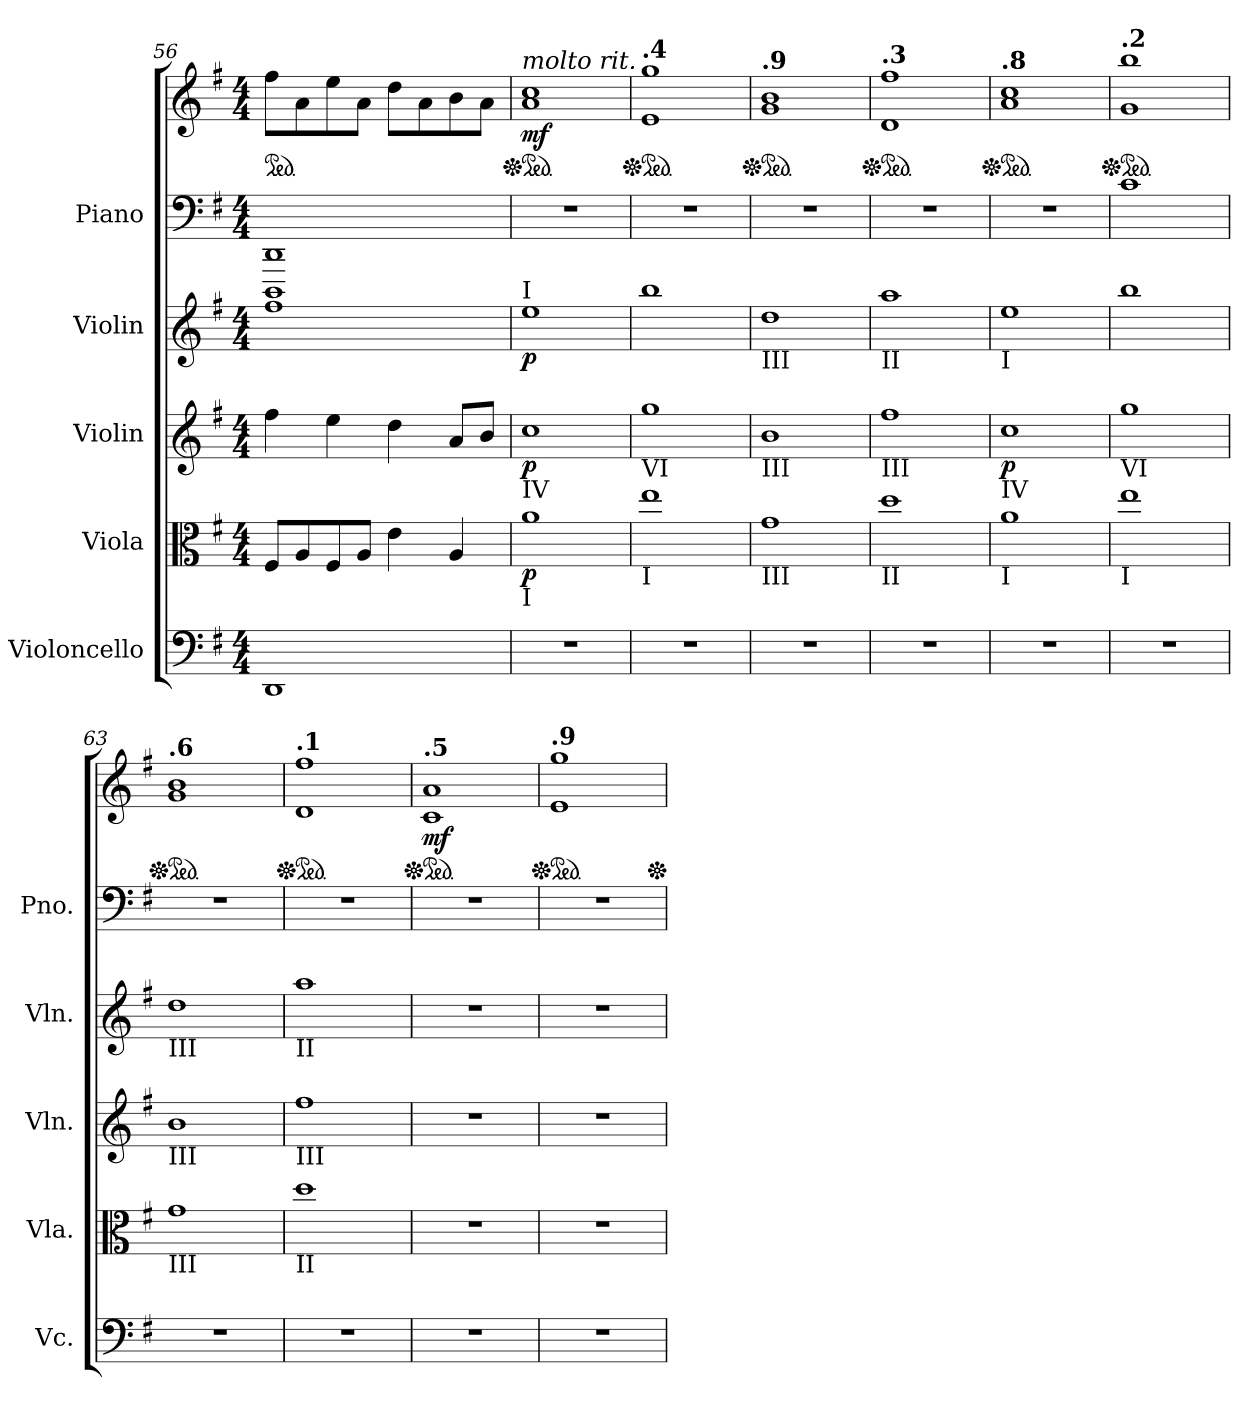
**kern	**kern	**dynam	**kern	**dynam	**kern	**dynam	**kern	**kern	**dynam
*part5	*part4	*part4	*part3	*part3	*part2	*part2	*part1	*part1	*part1
*staff6	*staff5	*staff5	*staff4	*staff4	*staff3	*staff3	*staff2	*staff1	*staff1/2
*I"Violoncello	*I"Viola	*	*I"Violin	*	*I"Violin	*	*I"Piano	*	*
*I'Vc.	*I'Vla.	*	*I'Vln.	*	*I'Vln.	*	*I'Pno.	*	*
*clefF4	*clefC3	*	*clefG2	*	*clefG2	*	*clefF4	*clefG2	*
*k[f#]	*k[f#]	*	*k[f#]	*	*k[f#]	*	*k[f#]	*k[f#]	*
*M4/4	*M4/4	*	*M4/4	*	*M4/4	*	*M4/4	*M4/4	*
*	*	*	*	*	*	*	*	*ped	*
=56	=56	=56	=56	=56	=56	=56	=56	=56	=56
1DD	8F#/L	.	4ff#\	.	1ff#	.	1DDD 1DD	8ff#\L	.
.	8A/	.	.	.	.	.	.	8a\	.
.	8F#/	.	4ee\	.	.	.	.	8ee\	.
.	8A/J	.	.	.	.	.	.	8a\J	.
.	4e\	.	4dd\	.	.	.	.	8dd\L	.
.	.	.	.	.	.	.	.	8a\	.
.	4A/	.	8a/L	.	.	.	.	8b\	.
.	.	.	8b/J	.	.	.	.	8a\J	.
=57	=57	=57	=57	=57	=57	=57	=57	=57	=57
*	*	*	*	*	*	*	*	*Xped	*
*	*	*	*	*	*	*	*	*ped	*
*	*	*	*	*	*	*	*	*MM63	*
!	!	!	!	!	!	!	!	!LO:TX:i:t=molto rit.	!
!	!	!	!	!	!LO:TX:a:t=I	!	!	!	!
!	!	!	!LO:TX:b:t=IV	!	!	!	!	!	!
!	!LO:TX:b:t=I	!	!	!	!	!	!	!	!
!	!	!LO:DY:b	!	!LO:DY:b	!	!LO:DY:b	!	!	!LO:DY:b
1r	1a	p	1cc	p	1ee	p	1r	1a 1cc	mf
=58	=58	=58	=58	=58	=58	=58	=58	=58	=58
*	*	*	*	*	*	*	*	*Xped	*
*	*	*	*	*	*	*	*	*ped	*
*	*	*	*	*	*	*	*	*MM62	*
!	!	!	!	!	!	!	!	!LO:TX:a:B:t=.4	!
!	!	!	!LO:TX:b:t=VI	!	!	!	!	!	!
!	!LO:TX:b:t=I	!	!	!	!	!	!	!	!
1r	1ee	.	1gg	.	1bb	.	1r	1e 1gg	.
=59	=59	=59	=59	=59	=59	=59	=59	=59	=59
*	*	*	*	*	*	*	*	*Xped	*
*	*	*	*	*	*	*	*	*ped	*
*	*	*	*	*	*	*	*	*MM61	*
!	!	!	!	!	!	!	!	!LO:TX:a:B:t=.9	!
!	!	!	!	!	!LO:TX:b:t=III	!	!	!	!
!	!	!	!LO:TX:b:t=III	!	!	!	!	!	!
!	!LO:TX:b:t=III	!	!	!	!	!	!	!	!
1r	1g	.	1b	.	1dd	.	1r	1g 1b	.
=60	=60	=60	=60	=60	=60	=60	=60	=60	=60
*	*	*	*	*	*	*	*	*Xped	*
*	*	*	*	*	*	*	*	*ped	*
*	*	*	*	*	*	*	*	*MM61	*
!	!	!	!	!	!	!	!	!LO:TX:a:B:t=.3	!
!	!	!	!	!	!LO:TX:b:t=II	!	!	!	!
!	!	!	!LO:TX:b:t=III	!	!	!	!	!	!
!	!LO:TX:b:t=II	!	!	!	!	!	!	!	!
1r	1dd	.	1ff#	.	1aa	.	1r	1d 1ff#	.
=61	=61	=61	=61	=61	=61	=61	=61	=61	=61
*	*	*	*	*	*	*	*	*Xped	*
*	*	*	*	*	*	*	*	*ped	*
*	*	*	*	*	*	*	*	*MM60	*
!	!	!	!	!	!	!	!	!LO:TX:a:B:t=.8	!
!	!	!	!	!	!LO:TX:b:t=I	!	!	!	!
!	!	!	!LO:TX:b:t=IV	!	!	!	!	!	!
!	!LO:TX:b:t=I	!	!	!	!	!	!	!	!
!	!	!	!	!LO:DY:b	!	!	!	!	!
1r	1a	.	1cc	p	1ee	.	1r	1a 1cc	.
=62	=62	=62	=62	=62	=62	=62	=62	=62	=62
*	*	*	*	*	*	*	*	*Xped	*
*	*	*	*	*	*	*	*	*ped	*
*	*	*	*	*	*	*	*	*MM60	*
!	!	!	!	!	!	!	!	!LO:TX:a:B:t=.2	!
!	!	!	!LO:TX:b:t=VI	!	!	!	!	!	!
!	!LO:TX:b:t=I	!	!	!	!	!	!	!	!
1r	1ee	.	1gg	.	1bb	.	1c	1g 1bb	.
=63	=63	=63	=63	=63	=63	=63	=63	=63	=63
*	*	*	*	*	*	*	*	*Xped	*
*	*	*	*	*	*	*	*	*ped	*
*	*	*	*	*	*	*	*	*MM59	*
!	!	!	!	!	!	!	!	!LO:TX:a:B:t=.6	!
!	!	!	!	!	!LO:TX:b:t=III	!	!	!	!
!	!	!	!LO:TX:b:t=III	!	!	!	!	!	!
!	!LO:TX:b:t=III	!	!	!	!	!	!	!	!
1r	1g	.	1b	.	1dd	.	1r	1g 1b	.
=64	=64	=64	=64	=64	=64	=64	=64	=64	=64
*	*	*	*	*	*	*	*	*Xped	*
*	*	*	*	*	*	*	*	*ped	*
*	*	*	*	*	*	*	*	*MM59	*
!	!	!	!	!	!	!	!	!LO:TX:a:B:t=.1	!
!	!	!	!	!	!LO:TX:b:t=II	!	!	!	!
!	!	!	!LO:TX:b:t=III	!	!	!	!	!	!
!	!LO:TX:b:t=II	!	!	!	!	!	!	!	!
1r	1dd	.	1ff#	.	1aa	.	1r	1d 1ff#	.
=65	=65	=65	=65	=65	=65	=65	=65	=65	=65
*	*	*	*	*	*	*	*	*Xped	*
*	*	*	*	*	*	*	*	*ped	*
*	*	*	*	*	*	*	*	*MM58	*
!	!	!	!	!	!	!	!	!LO:TX:a:B:t=.5	!
!	!	!	!	!	!	!	!	!	!LO:DY:b
1r	1r	.	1r	.	1r	.	1r	1c 1a	mf
=66	=66	=66	=66	=66	=66	=66	=66	=66	=66
*	*	*	*	*	*	*	*	*Xped	*
*	*	*	*	*	*	*	*	*ped	*
*	*	*	*	*	*	*	*	*MM57	*
!	!	!	!	!	!	!	!	!LO:TX:a:B:t=.9	!
1r	1r	.	1r	.	1r	.	1r	1e 1gg	.
*	*	*	*	*	*	*	*	*Xped	*
=	=	=	=	=	=	=	=	=	=
*-	*-	*-	*-	*-	*-	*-	*-	*-	*-
